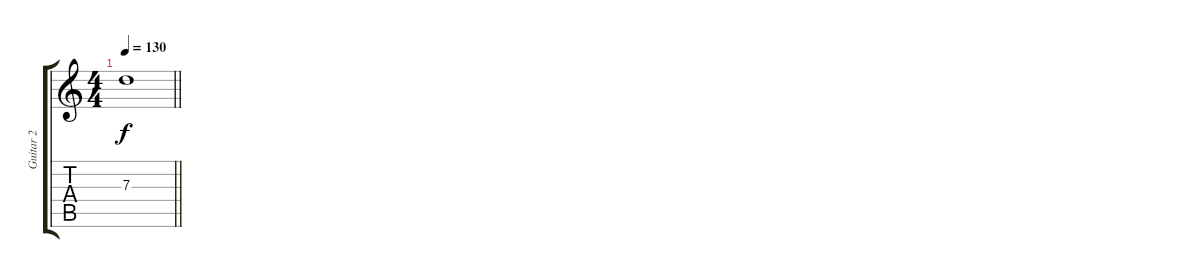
\track ("Guitar 2" "Guitar 2") {instrument distortionguitar}
\staff {score tabs}
\tuning (E4 B3 G3 D3 A2 E2) {hide}
\ts (4 4)
\tempo 130
\clef g2
\barLineRight lightlight
\ks c
7.3.1{dy f}
